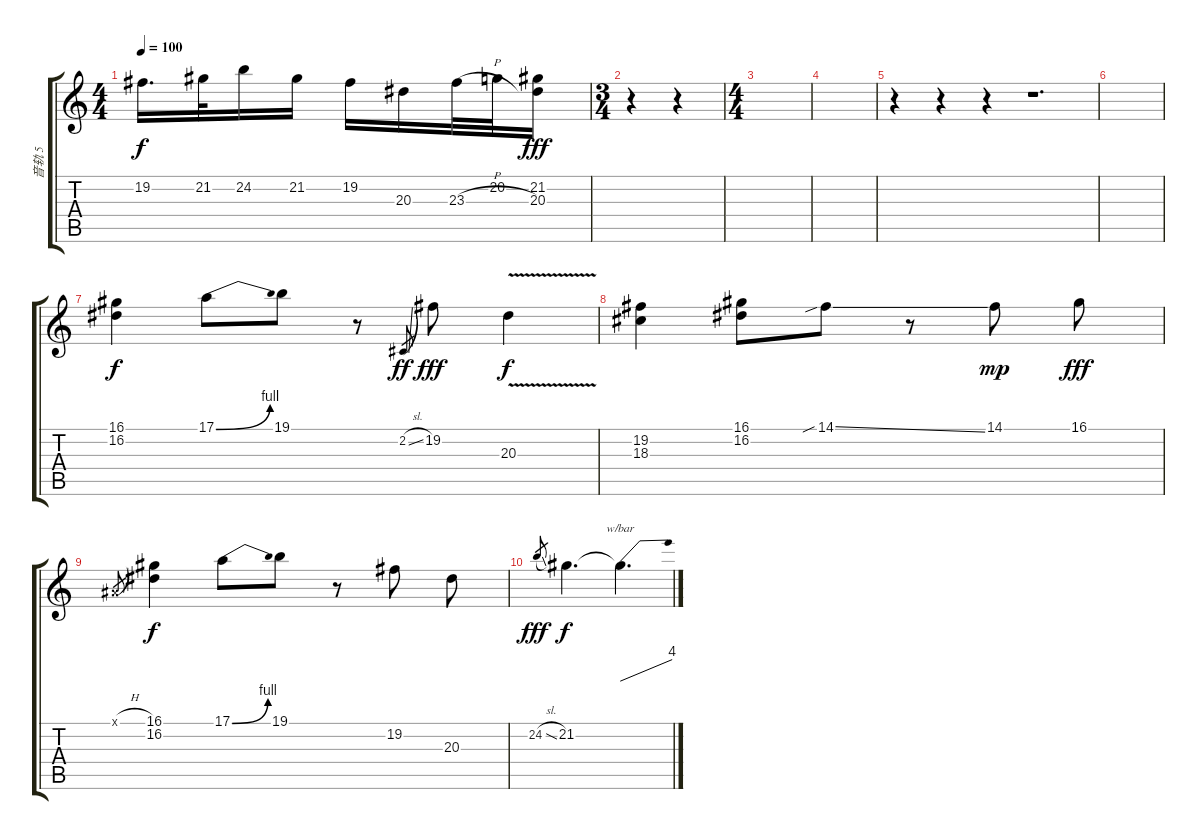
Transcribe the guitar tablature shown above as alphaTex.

\track ("音轨 5" "音轨 5") {instrument bagpipe}
\staff {score tabs}
\tuning (E4 B3 G3 D3 A2 E2) {hide}
\ts (4 4)
\tempo 100
\clef g2
\ks c
19.2.16{d dy f} 21.2.32 24.2.16 21.2.16 19.2.16 20.3.16 23.3{h}.32 20.2.32 (21.2 20.3).16{dy fff} |
\ts (3 4)
r.4 r.4 |
\ts (4 4)
|
|
r.4 r.4 r.4 r.1{d} |
|
(16.1 16.2).4{dy f} 17.1{be (bend 0 0 60 4)}.8 19.1.8 r.8 2.2{sl}.8{gr dy ff} 19.2.8{dy fff} 20.3{v}.4{dy f} |
(19.2 18.3).4 (16.1 16.2).8 14.1{sib ss}.8 r.8 14.1.8{dy mp} 16.1.8{dy fff} |
6.1{h x}.8{gr} (16.1 16.2).4{dy f} 17.1{be (bend 0 0 60 4)}.8 19.1.8 r.8 19.2.8 20.3.8 |
24.2{sl}.8{gr dy fff} 21.2.4{d dy f} 21.2{t}.4{d tbe (dive default 0 0 60 16)}
